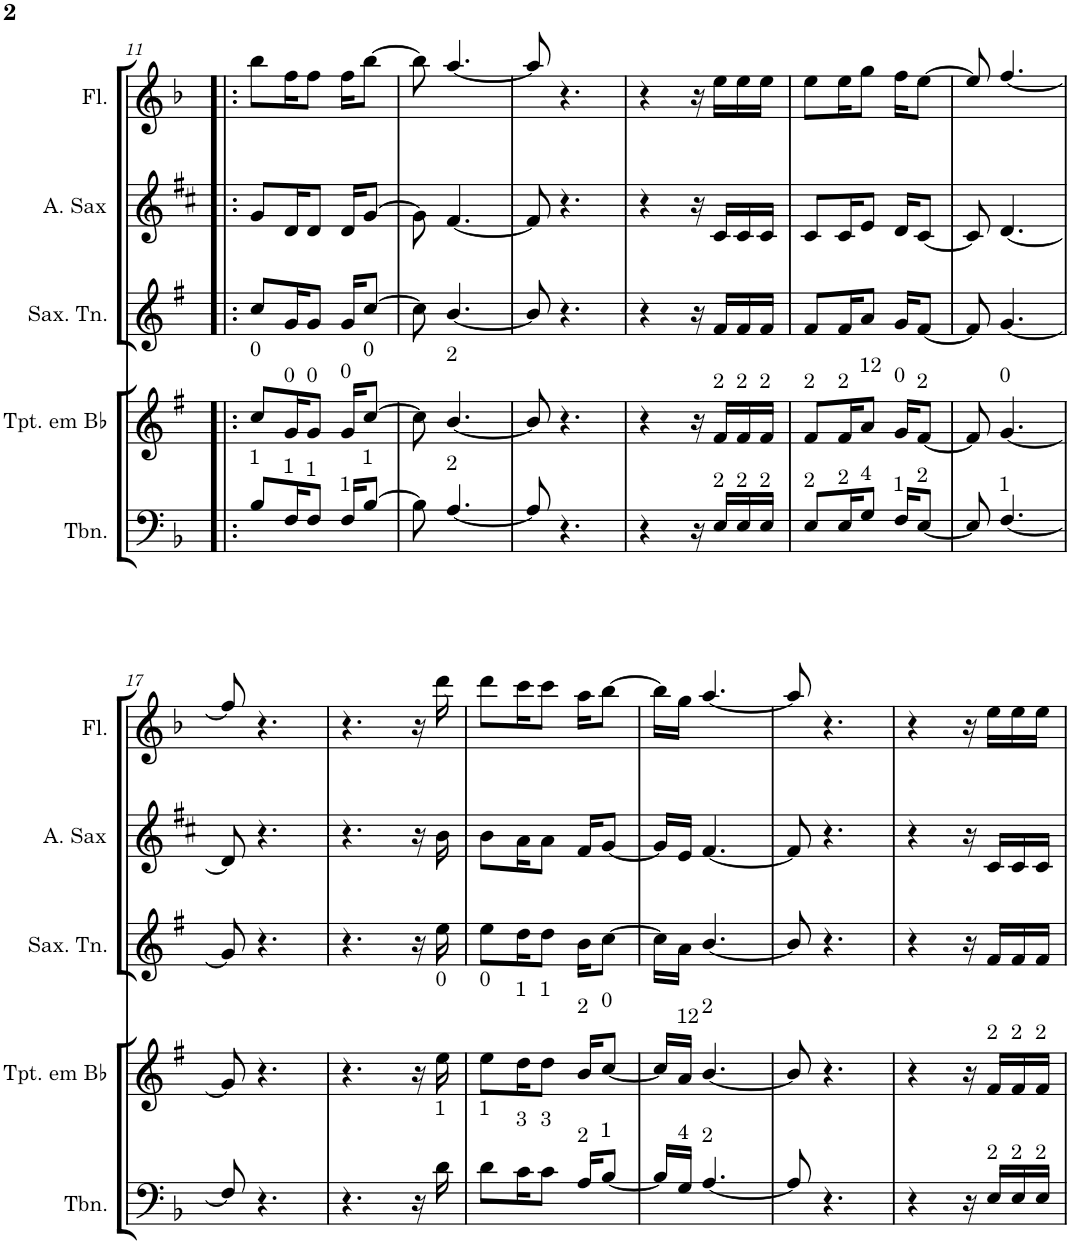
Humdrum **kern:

**kern	**kern	**kern	**kern	**kern
*part5	*part4	*part3	*part2	*part1
*staff5	*staff4	*staff3	*staff2	*staff1
*I"Trombone	*I"Trompete em Bb	*I"Saxofone Tenor	*I"Saxofone Alto	*I"Flauta Transversal
*I'Tbn.	*I'Tpt. em Bb	*I'Sax. Tn.	*	*I'Fl.
!!LO:PB:g=z
*clefF4	*clefG2	*clefG2	*clefG2	*clefG2
*	*Trd1c2	*Trd8c14	*Trd5c9	*
*k[b-]	*k[f#]	*k[f#]	*k[f#c#]	*k[b-]
*M2/4	*M2/4	*M2/4	*M2/4	*M2/4
=11!|:	=11!|:	=11!|:	=11!|:	=11!|:
!	!LO:TX:a:t=0	!	!	!
!LO:TX:a:t=1	!	!	!	!
8B-/L	8cc/L	8cc/L	8g/L	8bb-\L
!	!LO:TX:a:t=0	!	!	!
!LO:TX:a:t=1	!	!	!	!
16F/K	16g/K	16g/K	16d/K	16ff\K
!	!LO:TX:a:t=0	!	!	!
!LO:TX:a:t=1	!	!	!	!
8F/J	8g/J	8g/J	8d/J	8ff\J
!	!LO:TX:a:t=0	!	!	!
!LO:TX:a:t=1	!	!	!	!
16F/KL	16g/KL	16g/KL	16d/KL	16ff\KL
!	!LO:TX:a:t=0	!	!	!
!LO:TX:a:t=1	!	!	!	!
[8B-/J	[8cc/J	[8cc/J	[8g/J	[8bb-\J
=12	=12	=12	=12	=12
8B-\]	8cc\]	8cc\]	8g\]	8bb-\]
!	!LO:TX:a:t=2	!	!	!
!LO:TX:a:t=2	!	!	!	!
[4.A/	[4.b/	[4.b/	[4.f#/	[4.aa/
=13	=13	=13	=13	=13
8A/]	8b/]	8b/]	8f#/]	8aa/]
4.r	4.r	4.r	4.r	4.r
=14	=14	=14	=14	=14
4r	4r	4r	4r	4r
16r	16r	16r	16r	16r
!	!LO:TX:a:t=2	!	!	!
!LO:TX:a:t=2	!	!	!	!
16E/LL	16f#/LL	16f#/LL	16c#/LL	16ee\LL
!	!LO:TX:a:t=2	!	!	!
!LO:TX:a:t=2	!	!	!	!
16E/	16f#/	16f#/	16c#/	16ee\
!	!LO:TX:a:t=2	!	!	!
!LO:TX:a:t=2	!	!	!	!
16E/JJ	16f#/JJ	16f#/JJ	16c#/JJ	16ee\JJ
=15	=15	=15	=15	=15
!	!LO:TX:a:t=2	!	!	!
!LO:TX:a:t=2	!	!	!	!
8E/L	8f#/L	8f#/L	8c#/L	8ee\L
!	!LO:TX:a:t=2	!	!	!
!LO:TX:a:t=2	!	!	!	!
16E/K	16f#/K	16f#/K	16c#/K	16ee\K
!	!LO:TX:a:t=12	!	!	!
!LO:TX:a:t=4	!	!	!	!
8G/J	8a/J	8a/J	8e/J	8gg\J
!	!LO:TX:a:t=0	!	!	!
!LO:TX:a:t=1	!	!	!	!
16F/KL	16g/KL	16g/KL	16d/KL	16ff\KL
!	!LO:TX:a:t=2	!	!	!
!LO:TX:a:t=2	!	!	!	!
[8E/J	[8f#/J	[8f#/J	[8c#/J	[8ee\J
=16	=16	=16	=16	=16
8E/]	8f#/]	8f#/]	8c#/]	8ee/]
!	!LO:TX:a:t=0	!	!	!
!LO:TX:a:t=1	!	!	!	!
[4.F/	[4.g/	[4.g/	[4.d/	[4.ff/
!!LO:LB:g=z
=17	=17	=17	=17	=17
8F/]	8g/]	8g/]	8d/]	8ff/]
4.r	4.r	4.r	4.r	4.r
=18	=18	=18	=18	=18
4.r	4.r	4.r	4.r	4.r
16r	16r	16r	16r	16r
!	!LO:TX:a:t=0	!	!	!
!LO:TX:a:t=1	!	!	!	!
16d\	16ee\	16ee\	16b\	16ddd\
=19	=19	=19	=19	=19
!	!LO:TX:a:t=0	!	!	!
!LO:TX:a:t=1	!	!	!	!
8d\L	8ee\L	8ee\L	8b\L	8ddd\L
!	!LO:TX:a:t=1	!	!	!
!LO:TX:a:t=3	!	!	!	!
16c\K	16dd\K	16dd\K	16a\K	16ccc\K
!	!LO:TX:a:t=1	!	!	!
!LO:TX:a:t=3	!	!	!	!
8c\J	8dd\J	8dd\J	8a\J	8ccc\J
!	!LO:TX:a:t=2	!	!	!
!LO:TX:a:t=2	!	!	!	!
16A/KL	16b/KL	16b\KL	16f#/KL	16aa\KL
!	!LO:TX:a:t=0	!	!	!
!LO:TX:a:t=1	!	!	!	!
[8B-/J	[8cc/J	[8cc\J	[8g/J	[8bb-\J
=20	=20	=20	=20	=20
16B-/LL]	16cc/LL]	16cc\LL]	16g/LL]	16bb-\LL]
!	!LO:TX:a:t=12	!	!	!
!LO:TX:a:t=4	!	!	!	!
16G/JJ	16a/JJ	16a\JJ	16e/JJ	16gg\JJ
!	!LO:TX:a:t=2	!	!	!
!LO:TX:a:t=2	!	!	!	!
[4.A/	[4.b/	[4.b/	[4.f#/	[4.aa/
=21	=21	=21	=21	=21
8A/]	8b/]	8b/]	8f#/]	8aa/]
4.r	4.r	4.r	4.r	4.r
=22	=22	=22	=22	=22
4r	4r	4r	4r	4r
16r	16r	16r	16r	16r
!	!LO:TX:a:t=2	!	!	!
!LO:TX:a:t=2	!	!	!	!
16E/LL	16f#/LL	16f#/LL	16c#/LL	16ee\LL
!	!LO:TX:a:t=2	!	!	!
!LO:TX:a:t=2	!	!	!	!
16E/	16f#/	16f#/	16c#/	16ee\
!	!LO:TX:a:t=2	!	!	!
!LO:TX:a:t=2	!	!	!	!
16E/JJ	16f#/JJ	16f#/JJ	16c#/JJ	16ee\JJ
=	=	=	=	=
*-	*-	*-	*-	*-
